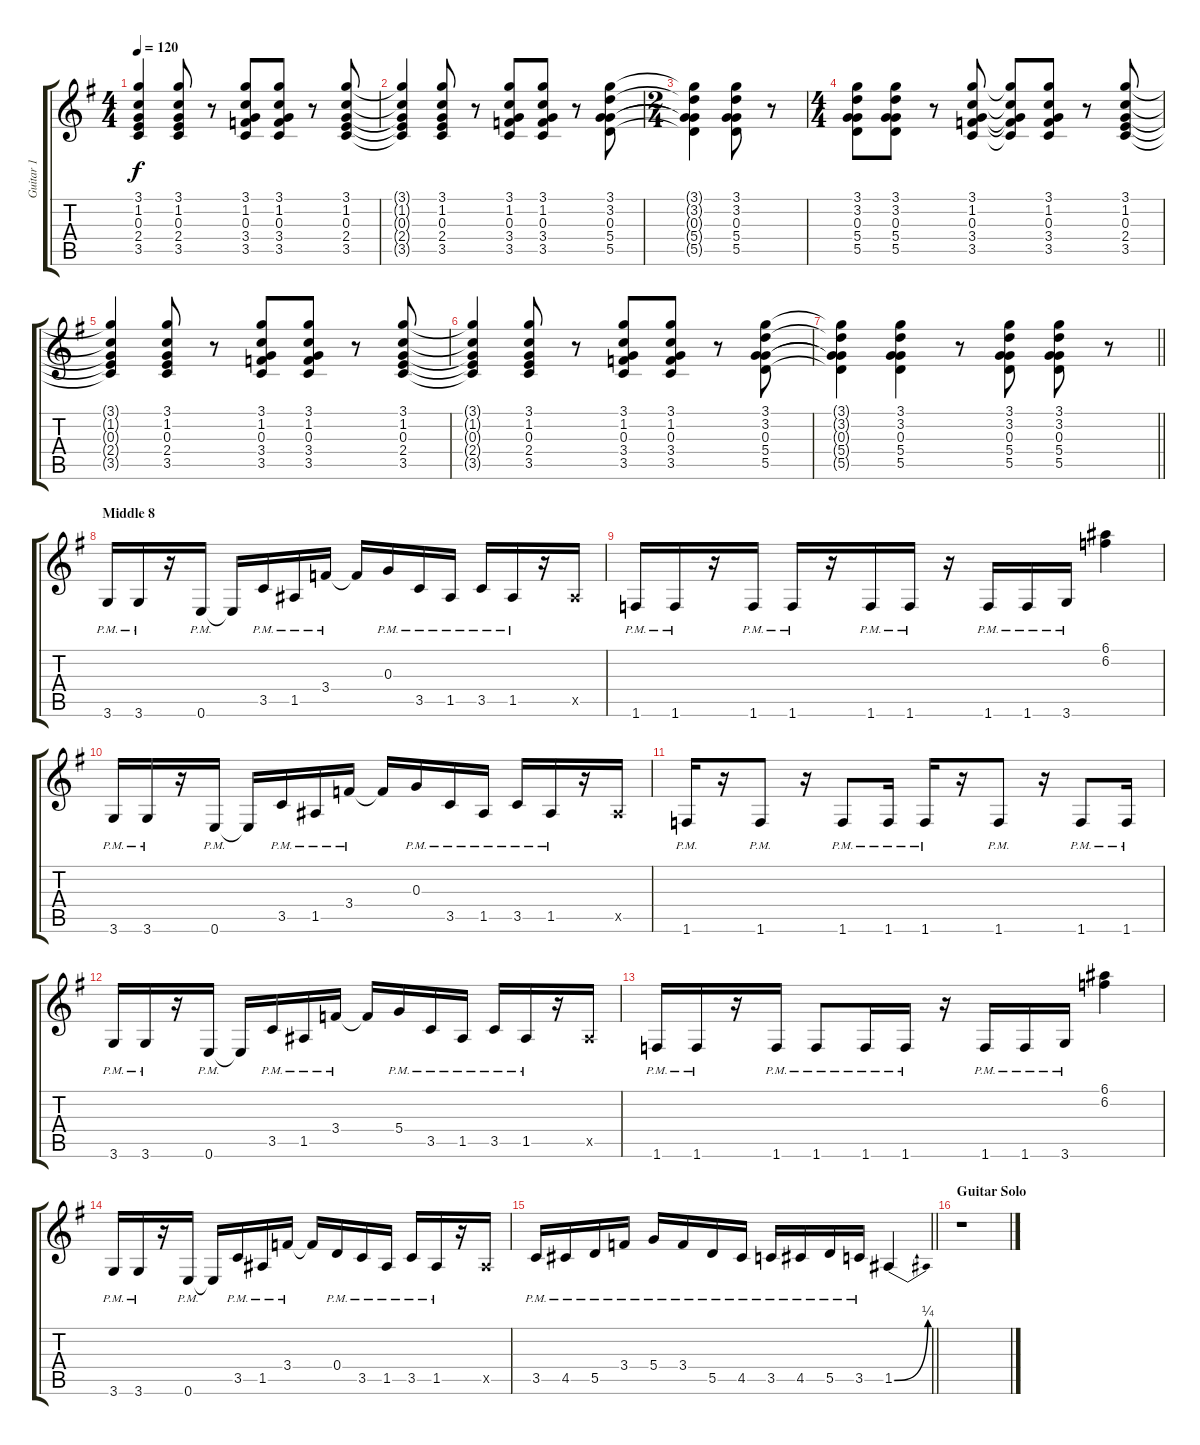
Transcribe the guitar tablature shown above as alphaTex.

\track ("Guitar 1" "Guitar 1") {instrument overdrivenguitar}
\staff {score tabs}
\tuning (E4 B3 G3 D3 A2 E2) {hide}
\ts (4 4)
\tempo 120
\clef g2
\ks g
(3.1{t} 1.2{t} 0.3{t} 2.4{t} 3.5{t}).4{dy f} (3.1 1.2 0.3 2.4 3.5).8 r.8 (3.1 1.2 0.3 3.4 3.5).8 (3.1 1.2 0.3 3.4 3.5).8 r.8 (3.1 1.2 0.3 2.4 3.5).8 |
(3.1{t} 1.2{t} 0.3{t} 2.4{t} 3.5{t}).4 (3.1 1.2 0.3 2.4 3.5).8 r.8 (3.1 1.2 0.3 3.4 3.5).8 (3.1 1.2 0.3 3.4 3.5).8 r.8 (3.1 3.2 0.3 5.4 5.5).8 |
\ts (2 4)
(3.1{t} 3.2{t} 0.3{t} 5.4{t} 5.5{t}).4 (3.1 3.2 0.3 5.4 5.5).8 r.8 |
\ts (4 4)
(3.1 3.2 0.3 5.4 5.5).8 (3.1 3.2 0.3 5.4 5.5).8 r.8 (3.1 1.2 0.3 3.4 3.5).8 (3.1{t} 1.2{t} 0.3{t} 3.4{t} 3.5{t}).8 (3.1 1.2 0.3 3.4 3.5).8 r.8 (3.1 1.2 0.3 2.4 3.5).8 |
(3.1{t} 1.2{t} 0.3{t} 2.4{t} 3.5{t}).4 (3.1 1.2 0.3 2.4 3.5).8 r.8 (3.1 1.2 0.3 3.4 3.5).8 (3.1 1.2 0.3 3.4 3.5).8 r.8 (3.1 1.2 0.3 2.4 3.5).8 |
(3.1{t} 1.2{t} 0.3{t} 2.4{t} 3.5{t}).4 (3.1 1.2 0.3 2.4 3.5).8 r.8 (3.1 1.2 0.3 3.4 3.5).8 (3.1 1.2 0.3 3.4 3.5).8 r.8 (3.1 3.2 0.3 5.4 5.5).8 |
\barLineRight lightlight
(3.1{t} 3.2{t} 0.3{t} 5.4{t} 5.5{t}).4 (3.1 3.2 0.3 5.4 5.5).4 r.8 (3.1 3.2 0.3 5.4 5.5).8 (3.1 3.2 0.3 5.4 5.5).8 r.8 |
\section ("" "Middle 8")
3.6{pm}.16 3.6{pm}.16 r.16 0.6{pm}.16 0.6{t}.16 3.5{pm}.16 1.5{pm}.16 3.4{pm}.16 3.4{t}.16 0.3{pm}.16 3.5{pm}.16 1.5{pm}.16 3.5{pm}.16 1.5{pm}.16 r.16 1.5{x}.16 |
1.6{pm}.16 1.6{pm}.16 r.16 1.6{pm}.16 1.6{pm}.16 r.16 1.6{pm}.16 1.6{pm}.16 r.16 1.6{pm}.16 1.6{pm}.16 3.6{pm}.16 (6.1 6.2).4 |
3.6{pm}.16 3.6{pm}.16 r.16 0.6{pm}.16 0.6{t}.16 3.5{pm}.16 1.5{pm}.16 3.4{pm}.16 3.4{t}.16 0.3{pm}.16 3.5{pm}.16 1.5{pm}.16 3.5{pm}.16 1.5{pm}.16 r.16 1.5{x}.16 |
1.6{pm}.16 r.16 1.6{pm}.8 r.16 1.6{pm}.8 1.6{pm}.16 1.6{pm}.16 r.16 1.6{pm}.8 r.16 1.6{pm}.8 1.6{pm}.16 |
3.6{pm}.16 3.6{pm}.16 r.16 0.6{pm}.16 0.6{t}.16 3.5{pm}.16 1.5{pm}.16 3.4{pm}.16 3.4{t}.16 5.4{pm}.16 3.5{pm}.16 1.5{pm}.16 3.5{pm}.16 1.5{pm}.16 r.16 1.5{x}.16 |
1.6{pm}.16 1.6{pm}.16 r.16 1.6{pm}.16 1.6{pm}.8 1.6{pm}.16 1.6{pm}.16 r.16 1.6{pm}.16 1.6{pm}.16 3.6{pm}.16 (6.1 6.2).4 |
3.6{pm}.16 3.6{pm}.16 r.16 0.6{pm}.16 0.6{t}.16 3.5{pm}.16 1.5{pm}.16 3.4{pm}.16 3.4{t}.16 0.4{pm}.16 3.5{pm}.16 1.5{pm}.16 3.5{pm}.16 1.5{pm}.16 r.16 1.5{x}.16 |
\barLineRight lightlight
3.5{pm}.16 4.5{pm}.16 5.5{pm}.16 3.4{pm}.16 5.4{pm}.16 3.4{pm}.16 5.5{pm}.16 4.5{pm}.16 3.5{pm}.16 4.5{pm}.16 5.5{pm}.16 3.5{pm}.16 1.5{be (bend 0 0 60 1)}.4 |
\section ("" "Guitar Solo")
r.1
